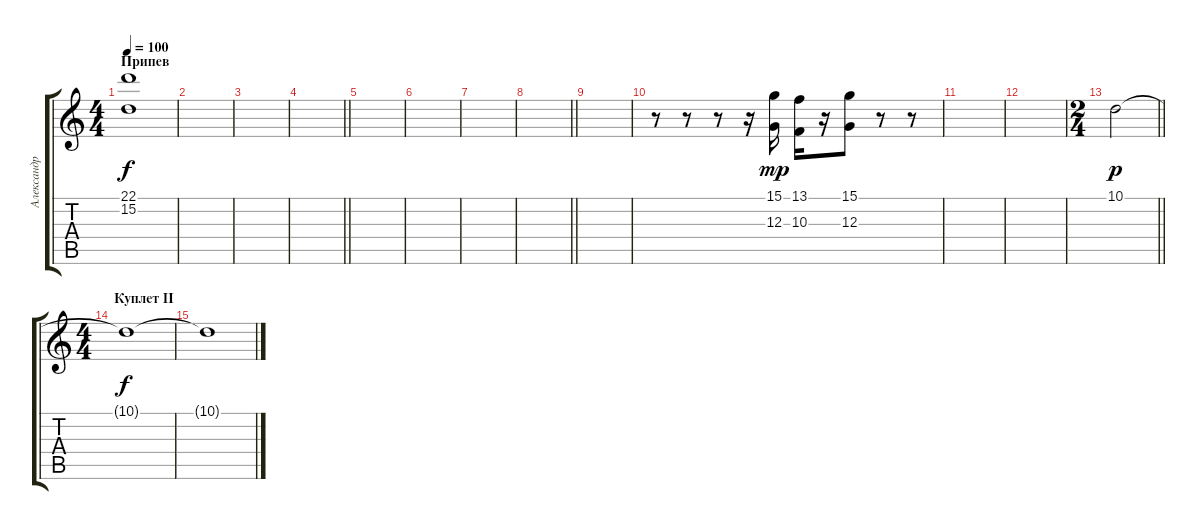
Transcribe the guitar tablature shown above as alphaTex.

\track ("Александр «Wish» Андрюхин" "Александр ") {instrument fx1rain}
\staff {score tabs}
\tuning (E4 B3 G3 D3 A2 E2) {hide}
\ts (4 4)
\section ("" "Припев")
\tempo 100
\clef g2
\ks c
(22.1{t} 15.2{t}).1{dy f volume 6} |
|
|
\barLineRight lightlight
|
|
|
|
\barLineRight lightlight
|
|
r.8{volume 13 instrument synthbrass1} r.8 r.8 r.16 (15.1 12.3).16{dy mp} (13.1 10.3).16 r.16 (15.1 12.3).8 r.8 r.8 |
|
|
\ts (2 4)
\barLineRight lightlight
10.1.2{dy p volume 13} |
\ts (4 4)
\section ("" "Куплет II")
10.1{t}.1{dy f} |
10.1{t}.1{volume 4}
